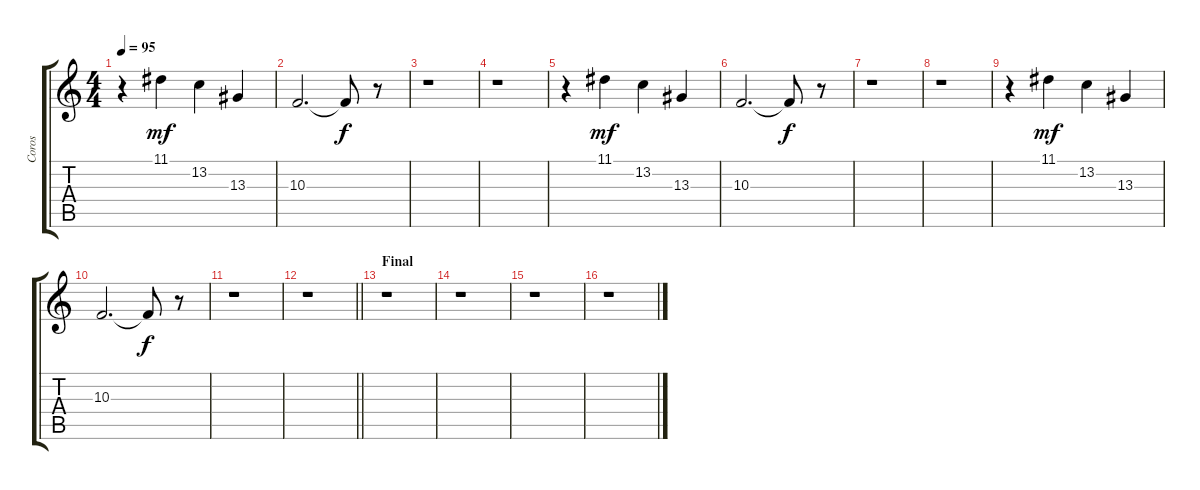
\track ("Coros" "Coros") {instrument oboe}
\staff {score tabs}
\tuning (E4 B3 G3 D3 A2 E2) {hide}
\ts (4 4)
\tempo 95
\clef g2
\ks c
r.4{dy f} 11.1.4{dy mf} 13.2.4 13.3.4 |
10.3.2{d} 10.3{t}.8{dy f} r.8 |
r.1 |
r.1 |
r.4 11.1.4{dy mf} 13.2.4 13.3.4 |
10.3.2{d} 10.3{t}.8{dy f} r.8 |
r.1 |
r.1 |
r.4 11.1.4{dy mf} 13.2.4 13.3.4 |
10.3.2{d} 10.3{t}.8{dy f} r.8 |
r.1 |
\barLineRight lightlight
r.1 |
\section ("" "Final")
r.1 |
r.1 |
r.1 |
r.1
